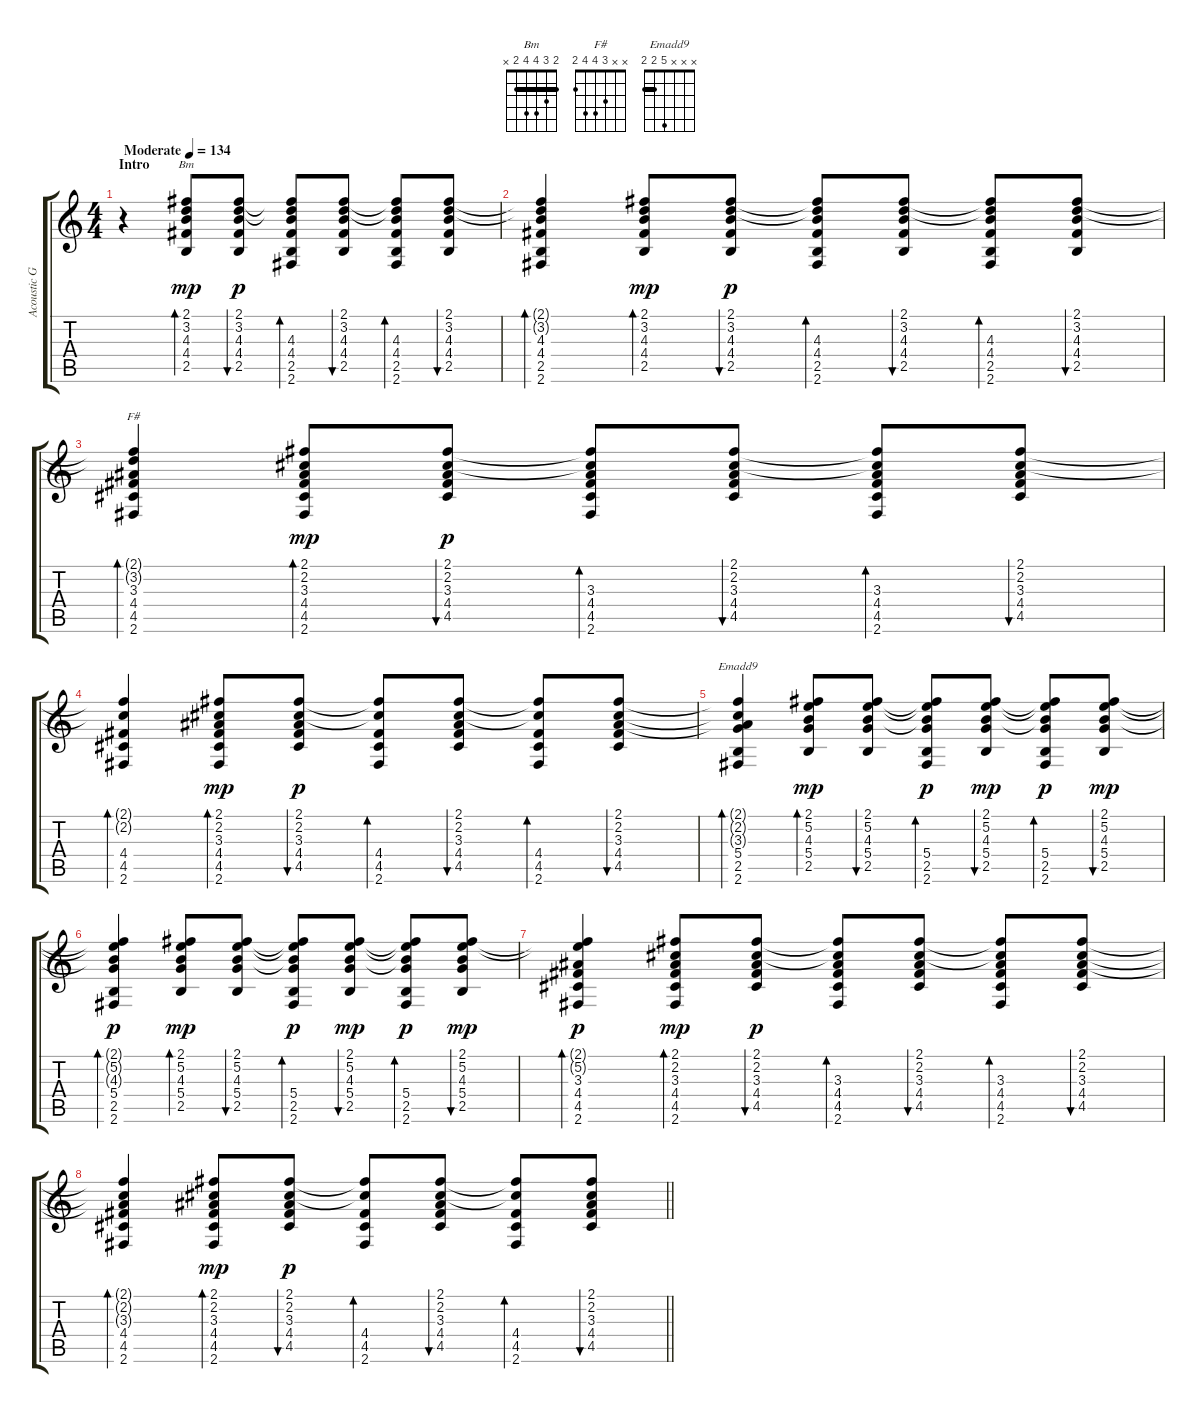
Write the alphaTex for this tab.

\track ("Acoustic Guitar" "Acoustic G") {instrument acousticguitarsteel}
\staff {score tabs}
\tuning (E4 B3 G3 D3 A2 E2) {hide}
\chord ("Bm" 2 3 4 4 2 x) {barre 2}
\chord ("F#" x x 3 4 4 2)
\chord ("Emadd9" x x x 5 2 2) {barre 2}
\ts (4 4)
\section ("" "Intro")
\tempo (134 "Moderate")
\clef g2
\ks c
r.4{dy mp instrument acousticguitarsteel} (2.1 3.2 4.3 4.4 2.5).8{bd 120 ch "Bm"} (2.1 3.2 4.3 4.4 2.5).8{bu 120 dy p} (2.1{t} 3.2{t} 4.3 4.4 2.5 2.6).8{bd 60} (2.1 3.2 4.3 4.4 2.5).8{bu 120} (2.1{t} 3.2{t} 4.3 4.4 2.5 2.6).8{bd 60} (2.1 3.2 4.3 4.4 2.5).8{bu 120} |
(2.1{t} 3.2{t} 4.3 4.4 2.5 2.6).4{bd 60} (2.1 3.2 4.3 4.4 2.5).8{bd 120 dy mp} (2.1 3.2 4.3 4.4 2.5).8{bu 120 dy p} (2.1{t} 3.2{t} 4.3 4.4 2.5 2.6).8{bd 60} (2.1 3.2 4.3 4.4 2.5).8{bu 120} (2.1{t} 3.2{t} 4.3 4.4 2.5 2.6).8{bd 60} (2.1 3.2 4.3 4.4 2.5).8{bu 120} |
(2.1{t} 3.2{t} 3.3 4.4 4.5 2.6).4{bd 60 ch "F#"} (2.1 2.2 3.3 4.4 4.5 2.6).8{bd 120 dy mp} (2.1 2.2 3.3 4.4 4.5).8{bu 120 dy p} (2.1{t} 2.2{t} 3.3 4.4 4.5 2.6).8{bd 60} (2.1 2.2 3.3 4.4 4.5).8{bu 120} (2.1{t} 2.2{t} 3.3 4.4 4.5 2.6).8{bd 60} (2.1 2.2 3.3 4.4 4.5).8{bu 120} |
(2.1{t} 2.2{t} 4.4 4.5 2.6).4{bd 60} (2.1 2.2 3.3 4.4 4.5 2.6).8{bd 120 dy mp} (2.1 2.2 3.3 4.4 4.5).8{bu 120 dy p} (2.1{t} 2.2{t} 4.4 4.5 2.6).8{bd 60} (2.1 2.2 3.3 4.4 4.5).8{bu 120} (2.1{t} 2.2{t} 4.4 4.5 2.6).8{bd 60} (2.1 2.2 3.3 4.4 4.5).8{bu 120} |
(2.1{t} 2.2{t} 3.3{t} 5.4 2.5 2.6).4{bd 60 ch "Emadd9"} (2.1 5.2 4.3 5.4 2.5).8{bd 120 dy mp} (2.1 5.2 4.3 5.4 2.5).8{bu 60} (2.1{t} 5.2{t} 4.3{t} 5.4 2.5 2.6).8{bd 60 dy p} (2.1 5.2 4.3 5.4 2.5).8{bu 60 dy mp} (2.1{t} 5.2{t} 4.3{t} 5.4 2.5 2.6).8{bd 60 dy p} (2.1 5.2 4.3 5.4 2.5).8{bu 60 dy mp} |
(2.1{t} 5.2{t} 4.3{t} 5.4 2.5 2.6).4{bd 60 dy p} (2.1 5.2 4.3 5.4 2.5).8{bd 120 dy mp} (2.1 5.2 4.3 5.4 2.5).8{bu 60} (2.1{t} 5.2{t} 4.3{t} 5.4 2.5 2.6).8{bd 60 dy p} (2.1 5.2 4.3 5.4 2.5).8{bu 60 dy mp} (2.1{t} 5.2{t} 4.3{t} 5.4 2.5 2.6).8{bd 60 dy p} (2.1 5.2 4.3 5.4 2.5).8{bu 60 dy mp} |
(2.1{t} 5.2{t} 3.3 4.4 4.5 2.6).4{bd 60 dy p} (2.1 2.2 3.3 4.4 4.5 2.6).8{bd 120 dy mp} (2.1 2.2 3.3 4.4 4.5).8{bu 120 dy p} (2.1{t} 2.2{t} 3.3 4.4 4.5 2.6).8{bd 60} (2.1 2.2 3.3 4.4 4.5).8{bu 120} (2.1{t} 2.2{t} 3.3 4.4 4.5 2.6).8{bd 60} (2.1 2.2 3.3 4.4 4.5).8{bu 120} |
\barLineRight lightlight
(2.1{t} 2.2{t} 3.3{t} 4.4 4.5 2.6).4{bd 60} (2.1 2.2 3.3 4.4 4.5 2.6).8{bd 120 dy mp} (2.1 2.2 3.3 4.4 4.5).8{bu 120 dy p} (2.1{t} 2.2{t} 4.4 4.5 2.6).8{bd 60} (2.1 2.2 3.3 4.4 4.5).8{bu 120} (2.1{t} 2.2{t} 4.4 4.5 2.6).8{bd 60} (2.1 2.2 3.3 4.4 4.5).8{bu 120}
